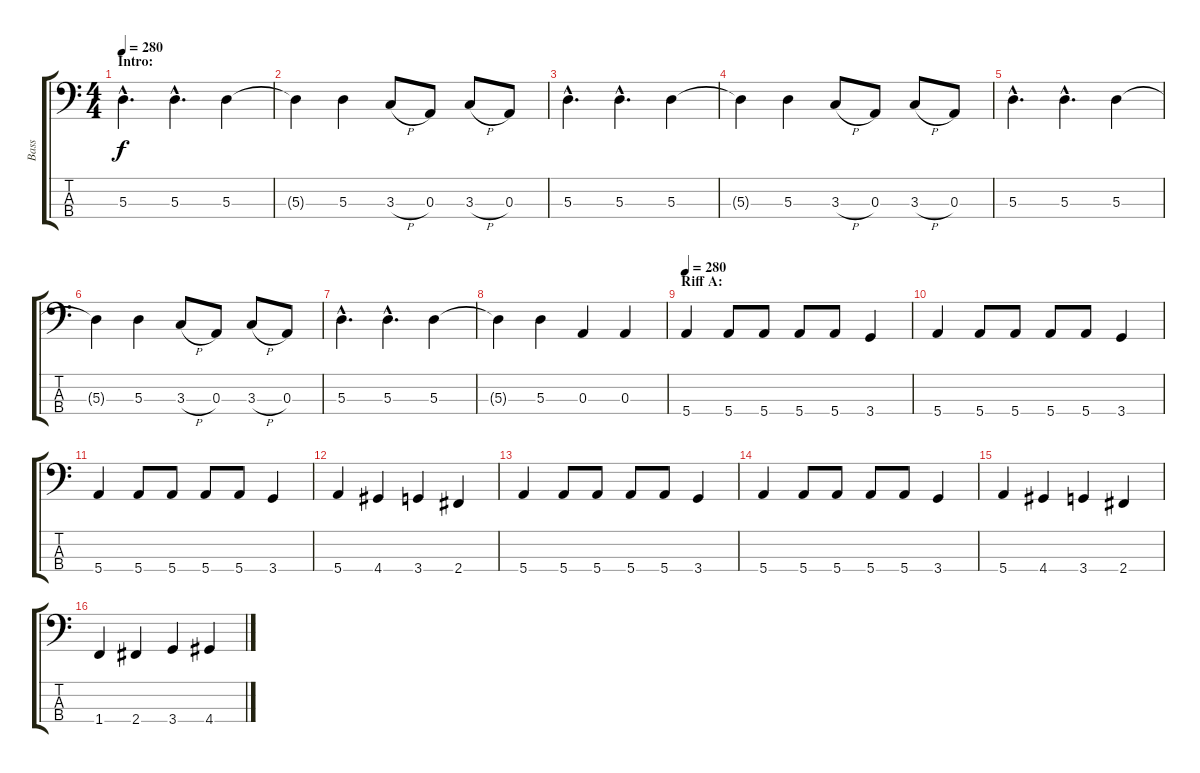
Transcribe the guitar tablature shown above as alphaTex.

\track ("Bass" "Bass") {instrument electricbassfinger}
\staff {score tabs}
\tuning (G2 D2 A1 E1) {hide}
\ts (4 4)
\section ("" "Intro:")
\tempo 280
\tempo 285
\tempo 280
\clef f4
\ks c
5.3{hac}.4{d dy f instrument electricbassfinger} 5.3{hac}.4{d} 5.3.4 |
5.3{t}.4 5.3.4 3.3{h}.8 0.3.8 3.3{h}.8 0.3.8 |
5.3{hac}.4{d} 5.3{hac}.4{d} 5.3.4 |
5.3{t}.4 5.3.4 3.3{h}.8 0.3.8 3.3{h}.8 0.3.8 |
5.3{hac}.4{d} 5.3{hac}.4{d} 5.3.4 |
5.3{t}.4 5.3.4 3.3{h}.8 0.3.8 3.3{h}.8 0.3.8 |
5.3{hac}.4{d} 5.3{hac}.4{d} 5.3.4 |
5.3{t}.4 5.3.4 0.3.4 0.3.4 |
\section ("" "Riff A:")
\tempo 280
5.4.4 5.4.8 5.4.8 5.4.8 5.4.8 3.4.4 |
5.4.4 5.4.8 5.4.8 5.4.8 5.4.8 3.4.4 |
5.4.4 5.4.8 5.4.8 5.4.8 5.4.8 3.4.4 |
5.4.4 4.4.4 3.4.4 2.4.4 |
5.4.4 5.4.8 5.4.8 5.4.8 5.4.8 3.4.4 |
5.4.4 5.4.8 5.4.8 5.4.8 5.4.8 3.4.4 |
5.4.4 4.4.4 3.4.4 2.4.4 |
1.4.4 2.4.4 3.4.4 4.4.4
